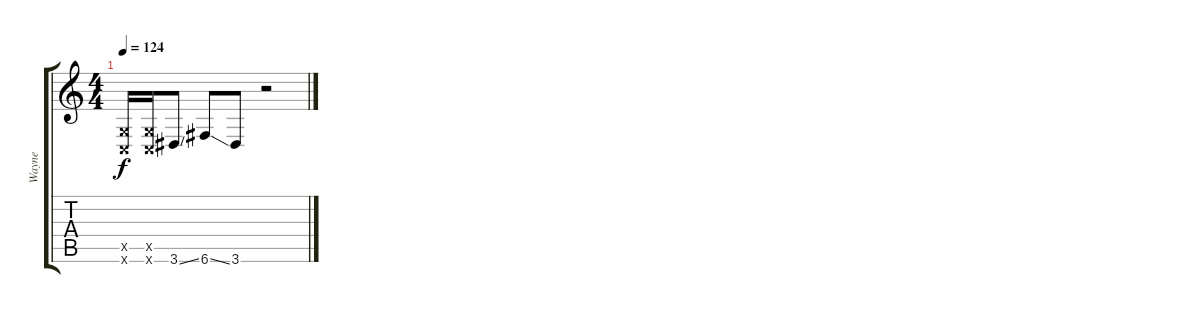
\track ("Wayne" "Wayne") {instrument distortionguitar}
\staff {score tabs}
\tuning (D4 A3 F3 C3 G2 C2) {hide}
\ts (4 4)
\section ("" "")
\tempo 124
\clef g2
\ks c
(0.5{x} 0.6{x}).16{dy f} (0.5{x} 0.6{x}).16 3.6{ss}.8 6.6{ss}.8 3.6.8 r.2
